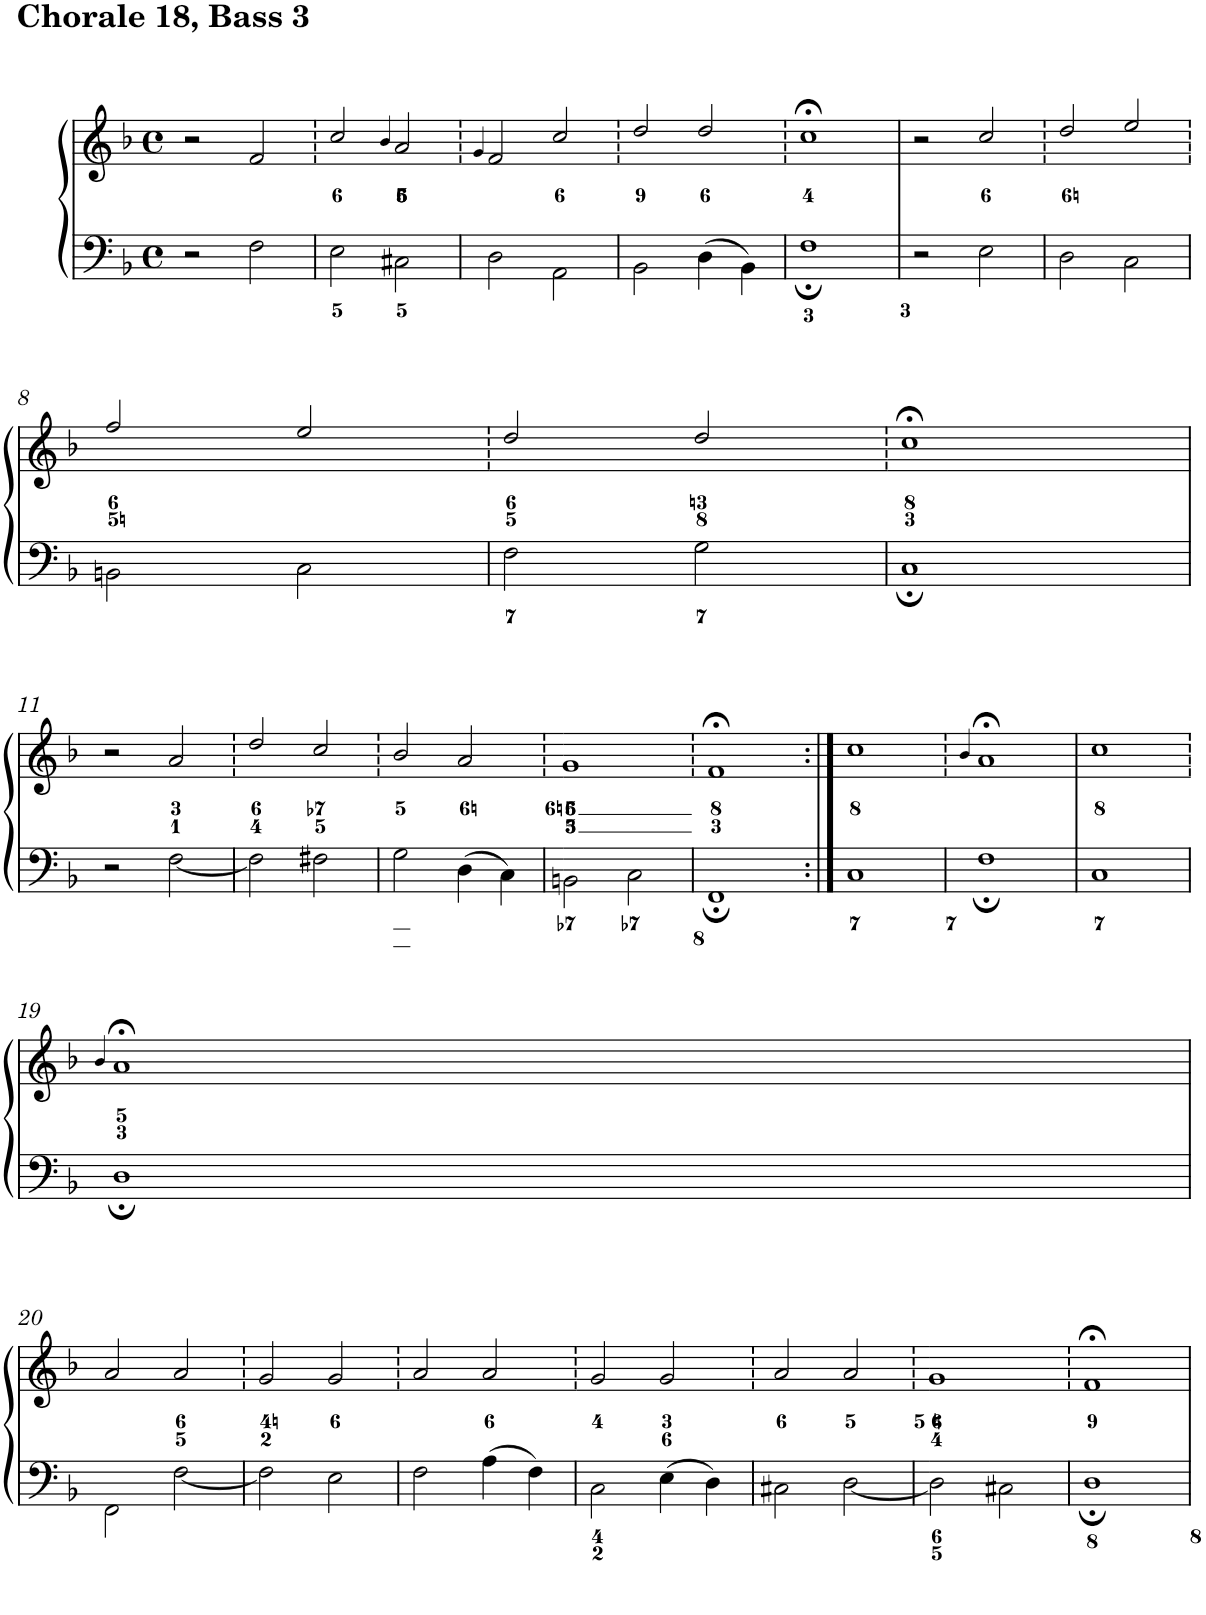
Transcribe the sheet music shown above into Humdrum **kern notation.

**kern	**kern
*part1	*part1
*staff2	*staff1
*I"Piano	*
*I'Pno.	*
*clefF4	*clefG2
*k[b-]	*k[b-]
*F:	*F:
*M4/4	*M4/4
*met(c)	*met(c)
=1	=1
2r	2r
2F\	2f/
=2	=2
2E\	2cc/
.	4qb-/
2C#X\	2a/
=3	=3
.	4qg/
2D\	2f/
2AA\	2cc/
=4	=4
2BB-\	2dd/
4D\	2dd/
4BB-\	.
=5	=5
1F;	1cc;<
=6	=6
2r	2r
2E\	2cc/
=7	=7
2D\	2dd/
2C\	2ee/
!!LO:LB:g=z
=8	=8
2BBn\	2ff/
2C\	2ee/
=9	=9
2F\	2dd/
2G\	2dd/
=10	=10
1C;	1cc;<
!!LO:LB:g=z
=11	=11
2r	2r
[<2F\	2a/
=12	=12
2F\]	2dd/
2F#X\	2cc/
=13	=13
2G\	2b-/
4D\	2a/
4C\	.
=14	=14
2BBn\	1g
2C\	.
=15	=15
1FF;	1f;<
=16:|!	=16:|!
1C	1cc
=17	=17
.	4qb-/
1F;	1a;<
=18	=18
1C	1cc
!!LO:LB:g=z
=19	=19
.	4qb-/
1D;	1a;<
!!LO:LB:g=z
=20	=20
2FF\	2a/
[<2F\	2a/
=21	=21
2F\]	2g/
2E\	2g/
=22	=22
2F\	2a/
4A\	2a/
4F\	.
=23	=23
2C\	2g/
4E\	2g/
4D\	.
=24	=24
2C#X\	2a/
[<2D\	2a/
=25	=25
2D\]	1g
2C#X\	.
=26	=26
1D;	1f;<
=	=
*-	*-
